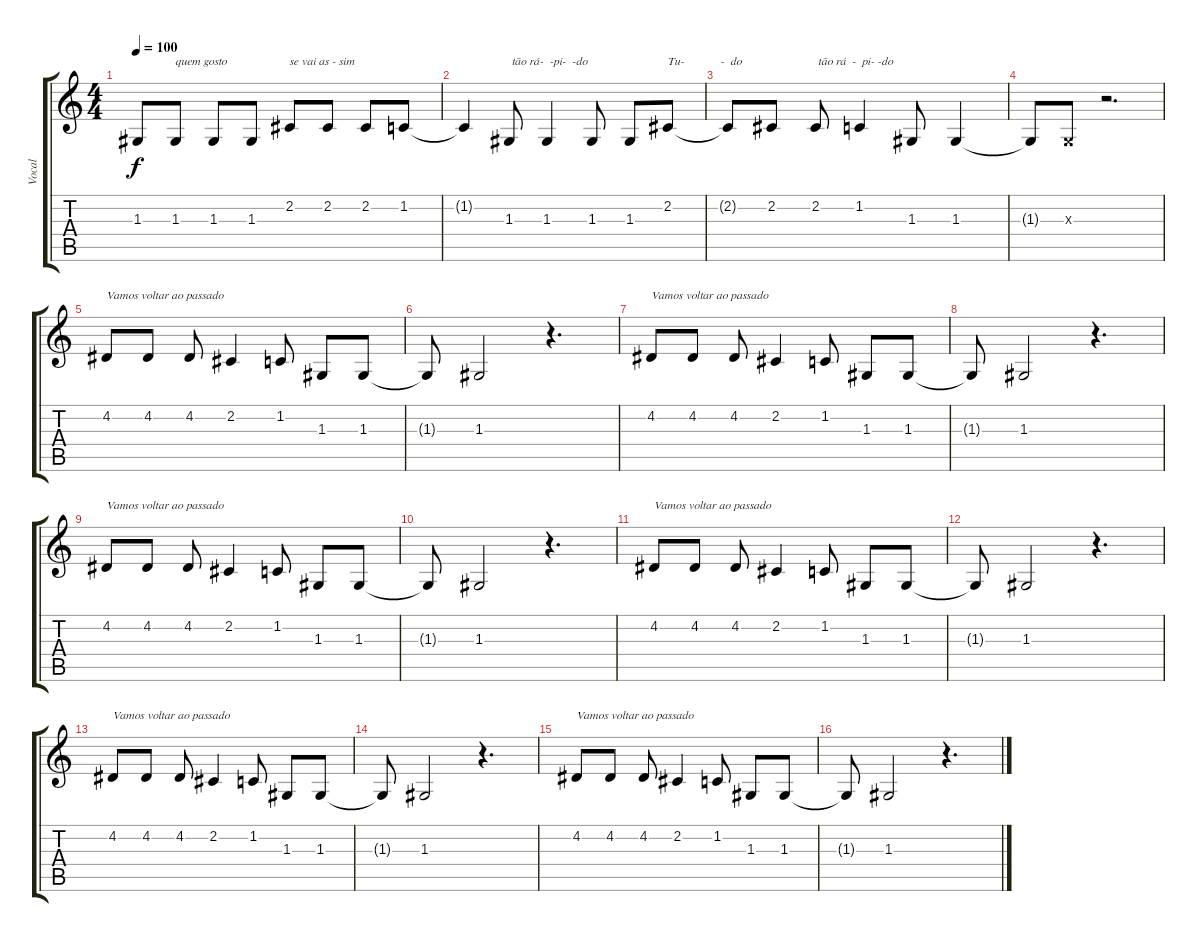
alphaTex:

\track ("Vocal" "Vocal") {instrument lead2sawtooth}
\staff {score tabs}
\tuning (E4 B3 G3 D3 A2 E2) {hide}
\ts (4 4)
\tempo 100
\clef g2
\ks c
1.3{t}.8{dy f} 1.3.8{txt "quem gosto "} 1.3.8 1.3.8 2.2.8{txt "se vai as - sim"} 2.2.8 2.2.8 1.2.8 |
1.2{t}.4 1.3.8{txt " tão rá-  -pi-  -do"} 1.3.4 1.3.8 1.3.8 2.2.8{txt "Tu-            -  do"} |
2.2{t}.8 2.2.8 2.2.8{txt " tão rá  -  pi- -do"} 1.2.4 1.3.8 1.3.4 |
1.3{t}.8 0.3{x}.8 r.2{d} |
4.2.8{txt "Vamos voltar ao passado"} 4.2.8 4.2.8 2.2.4 1.2.8 1.3.8 1.3.8 |
1.3{t}.8 1.3.2 r.4{d} |
4.2.8{txt "Vamos voltar ao passado"} 4.2.8 4.2.8 2.2.4 1.2.8 1.3.8 1.3.8 |
1.3{t}.8 1.3.2 r.4{d} |
4.2.8{txt "Vamos voltar ao passado"} 4.2.8 4.2.8 2.2.4 1.2.8 1.3.8 1.3.8 |
1.3{t}.8 1.3.2 r.4{d} |
4.2.8{txt "Vamos voltar ao passado"} 4.2.8 4.2.8 2.2.4 1.2.8 1.3.8 1.3.8 |
1.3{t}.8 1.3.2 r.4{d} |
4.2.8{txt "Vamos voltar ao passado"} 4.2.8 4.2.8 2.2.4 1.2.8 1.3.8 1.3.8 |
1.3{t}.8 1.3.2 r.4{d} |
4.2.8{txt "Vamos voltar ao passado"} 4.2.8 4.2.8 2.2.4 1.2.8 1.3.8 1.3.8 |
1.3{t}.8 1.3.2 r.4{d}
